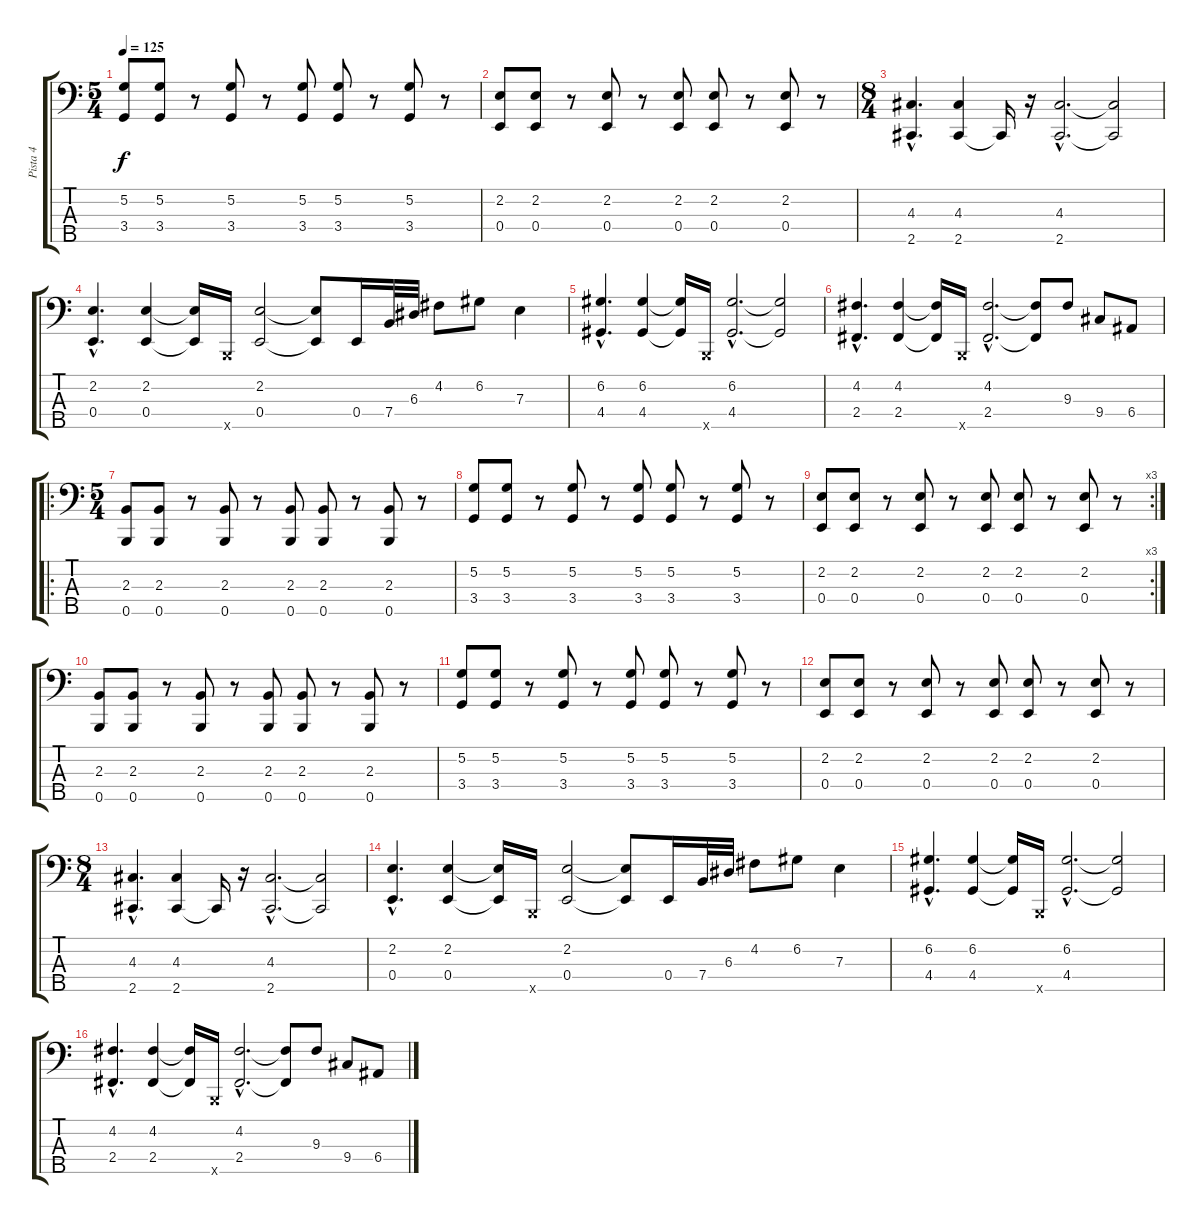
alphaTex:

\track ("Pista 4" "Pista 4") {instrument electricbasspick}
\staff {score tabs}
\tuning (G2 D2 A1 E1 B0) {hide}
\ts (5 4)
\tempo 125
\clef f4
\ks c
(5.2 3.4).8{dy f} (5.2 3.4).8 r.8 (5.2 3.4).8 r.8 (5.2 3.4).8 (5.2 3.4).8 r.8 (5.2 3.4).8 r.8 |
(2.2 0.4).8 (2.2 0.4).8 r.8 (2.2 0.4).8 r.8 (2.2 0.4).8 (2.2 0.4).8 r.8 (2.2 0.4).8 r.8 |
\ts (8 4)
(4.3{hac} 2.5{hac}).4{d} (4.3 2.5).4 2.5{t}.16 r.16 (4.3{hac} 2.5{hac}).2{d} (4.3{t} 2.5{t}).2 |
(2.2{hac} 0.4{hac}).4{d} (2.2 0.4).4 (2.2{t} 0.4{t}).16 0.5{x}.16 (2.2 0.4).2 (2.2{t} 0.4{t}).8 0.4.16 7.4.32 6.3.32 4.2.8 6.2.8 7.3.4 |
(6.2{hac} 4.4{hac}).4{d} (6.2 4.4).4 (6.2{t} 4.4{t}).16 0.5{x}.16 (6.2{hac} 4.4{hac}).2{d} (6.2{t} 4.4{t}).2 |
(4.2{hac} 2.4{hac}).4{d} (4.2 2.4).4 (4.2{t} 2.4{t}).16 0.5{x}.16 (4.2{hac} 2.4{hac}).2{d} (4.2{t} 2.4{t}).8 9.3.8 9.4.8 6.4.8 |
\ro
\ts (5 4)
(2.3 0.5).8 (2.3 0.5).8 r.8 (2.3 0.5).8 r.8 (2.3 0.5).8 (2.3 0.5).8 r.8 (2.3 0.5).8 r.8 |
(5.2 3.4).8 (5.2 3.4).8 r.8 (5.2 3.4).8 r.8 (5.2 3.4).8 (5.2 3.4).8 r.8 (5.2 3.4).8 r.8 |
\rc 3
(2.2 0.4).8 (2.2 0.4).8 r.8 (2.2 0.4).8 r.8 (2.2 0.4).8 (2.2 0.4).8 r.8 (2.2 0.4).8 r.8 |
(2.3 0.5).8 (2.3 0.5).8 r.8 (2.3 0.5).8 r.8 (2.3 0.5).8 (2.3 0.5).8 r.8 (2.3 0.5).8 r.8 |
(5.2 3.4).8 (5.2 3.4).8 r.8 (5.2 3.4).8 r.8 (5.2 3.4).8 (5.2 3.4).8 r.8 (5.2 3.4).8 r.8 |
(2.2 0.4).8 (2.2 0.4).8 r.8 (2.2 0.4).8 r.8 (2.2 0.4).8 (2.2 0.4).8 r.8 (2.2 0.4).8 r.8 |
\ts (8 4)
(4.3{hac} 2.5{hac}).4{d} (4.3 2.5).4 2.5{t}.16 r.16 (4.3{hac} 2.5{hac}).2{d} (4.3{t} 2.5{t}).2 |
(2.2{hac} 0.4{hac}).4{d} (2.2 0.4).4 (2.2{t} 0.4{t}).16 0.5{x}.16 (2.2 0.4).2 (2.2{t} 0.4{t}).8 0.4.16 7.4.32 6.3.32 4.2.8 6.2.8 7.3.4 |
(6.2{hac} 4.4{hac}).4{d} (6.2 4.4).4 (6.2{t} 4.4{t}).16 0.5{x}.16 (6.2{hac} 4.4{hac}).2{d} (6.2{t} 4.4{t}).2 |
(4.2{hac} 2.4{hac}).4{d} (4.2 2.4).4 (4.2{t} 2.4{t}).16 0.5{x}.16 (4.2{hac} 2.4{hac}).2{d} (4.2{t} 2.4{t}).8 9.3.8 9.4.8 6.4.8
